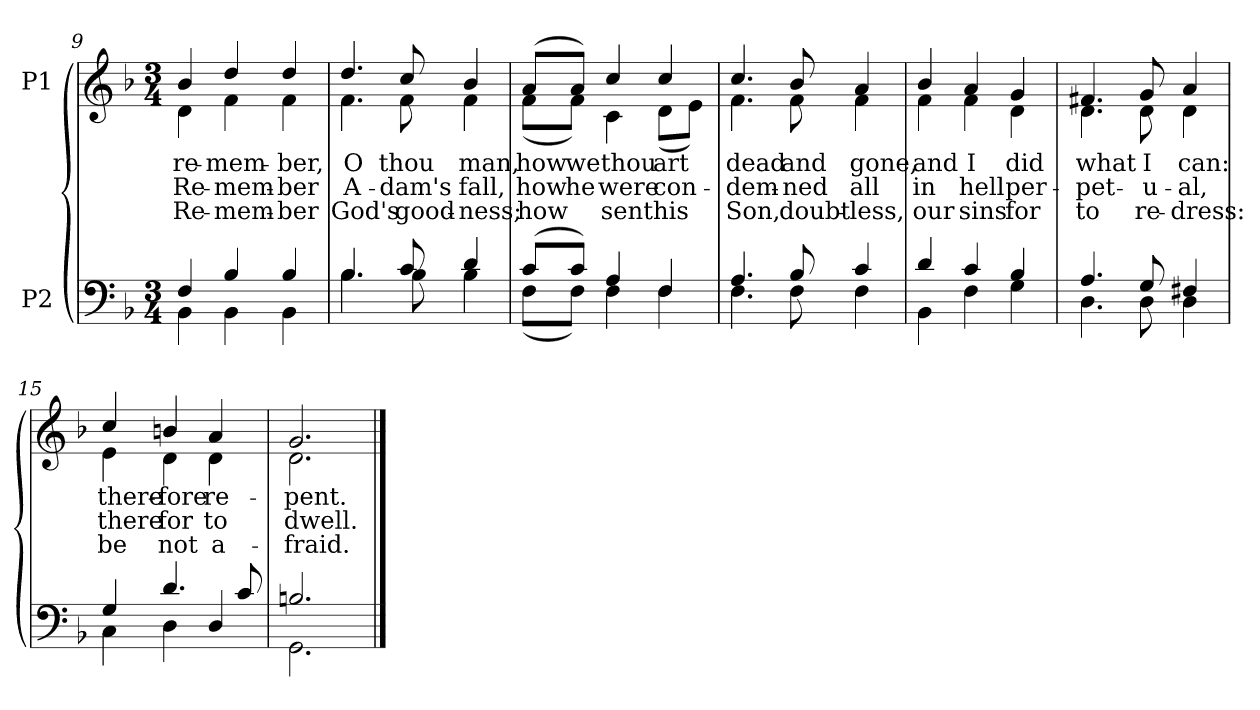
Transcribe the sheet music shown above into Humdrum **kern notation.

**kern	**kern	**text	**text	**text
*part2	*part1	*part1	*part1	*part1
*staff2	*staff1	*staff1	*staff1	*staff1
*I"P2	*I"P1	*	*	*
!!LO:LB:g=z
*clefF4	*clefG2	*	*	*
*k[b-]	*k[b-]	*	*	*
*F:	*F:	*	*	*
*M3/4	*M3/4	*	*	*
=9	=9	=9	=9	=9
*^	*^	*	*	*
!	!	!	!	!LO:LY:b:color=#000000	!LO:LY:b:color=#000000	!LO:LY:b:color=#000000
4Fi/	4BB-i\	4b-i/	4di\	re-	Re-	-Re-
!	!	!	!	!LO:LY:b:color=#000000	!LO:LY:b:color=#000000	!LO:LY:b:color=#000000
4B-i/	4BB-i\	4ddi/	4fi\	-mem-	-mem-	-mem-
!	!	!	!	!LO:LY:b:color=#000000	!LO:LY:b:color=#000000	!LO:LY:b:color=#000000
4B-i/	4BB-i\	4ddi/	4fi\	-ber,	-ber	ber
=10	=10	=10	=10	=10	=10	=10
!	!	!	!	!LO:LY:b:color=#000000	!LO:LY:b:color=#000000	!LO:LY:b:color=#000000
4.B-i/	4.B-i\	4.ddi/	4.fi\	O	A-	-God's
!	!	!	!	!LO:LY:b:color=#000000	!LO:LY:b:color=#000000	!LO:LY:b:color=#000000
8ci/	8B-i\	8cci/	8fi\	thou	dam's	good-
!	!	!	!	!LO:LY:b:color=#000000	!LO:LY:b:color=#000000	!LO:LY:b:color=#000000
4di/	4B-i\	4b-i/	4fi\	man,	-fall,	ness;
=11	=11	=11	=11	=11	=11	=11
!	!	!	!	!LO:LY:b:color=#000000	!LO:LY:b:color=#000000	!LO:LY:b:color=#000000
(8ci/L	(8Fi\L	(8ai/L	(8fi\L	how	how	how
!	!	!	!	!LO:LY:b:color=#000000	!LO:LY:b:color=#000000	!
8ci/J)	8Fi\J)	8ai/J)	8fi\J)	we	he	.
!	!	!	!	!LO:LY:b:color=#000000	!LO:LY:b:color=#000000	!LO:LY:b:color=#000000
4Ai/	4Fi\	4cci/	4ci\	thou	were	sent
!	!	!	!	!LO:LY:b:color=#000000	!LO:LY:b:color=#000000	!LO:LY:b:color=#000000
4Fi/	4Fi\	4cci/	(8di\L	art	con-	-his
.	.	.	8ei\J)	.	.	.
=12	=12	=12	=12	=12	=12	=12
!	!	!	!	!LO:LY:b:color=#000000	!LO:LY:b:color=#000000	!LO:LY:b:color=#000000
4.Ai/	4.Fi\	4.cci/	4.fi\	dead	dem-	-Son,
!	!	!	!	!LO:LY:b:color=#000000	!LO:LY:b:color=#000000	!LO:LY:b:color=#000000
8B-i/	8Fi\	8b-i/	8fi\	and	ned	doubt-
!	!	!	!	!LO:LY:b:color=#000000	!LO:LY:b:color=#000000	!LO:LY:b:color=#000000
4ci/	4Fi\	4ai/	4fi\	gone,	-all	less,
!!LO:LB:g=z	!!
=13	=13	=13	=13	=13	=13	=13
!	!	!	!	!LO:LY:b:color=#000000	!LO:LY:b:color=#000000	!LO:LY:b:color=#000000
4di/	4BB-i\	4b-i/	4fi\	and	in	our
!	!	!	!	!LO:LY:b:color=#000000	!LO:LY:b:color=#000000	!LO:LY:b:color=#000000
4ci/	4Fi\	4ai/	4fi\	I	hell	sins
!	!	!	!	!LO:LY:b:color=#000000	!LO:LY:b:color=#000000	!LO:LY:b:color=#000000
4B-i/	4Gi\	4gi/	4di\	did	per-	-for
=14	=14	=14	=14	=14	=14	=14
!	!	!	!	!LO:LY:b:color=#000000	!LO:LY:b:color=#000000	!LO:LY:b:color=#000000
4.Ai/	4.Di\	4.f#Xi/	4.di\	what	pet-	-to
!	!	!	!	!LO:LY:b:color=#000000	!LO:LY:b:color=#000000	!LO:LY:b:color=#000000
8Gi/	8Di\	8gi/	8di\	I	u-	-re-
!	!	!	!	!LO:LY:b:color=#000000	!LO:LY:b:color=#000000	!LO:LY:b:color=#000000
4F#Xi/	4Di\	4ai/	4di\	can:	-al,	dress:
=15	=15	=15	=15	=15	=15	=15
!	!	!	!	!LO:LY:b:color=#000000	!LO:LY:b:color=#000000	!LO:LY:b:color=#000000
4Gi/	4Ci\	4cci/	4ei\	there-	there	be
!	!	!	!	!LO:LY:b:color=#000000	!LO:LY:b:color=#000000	!LO:LY:b:color=#000000
4.di/	4Di\	4bni/	4di\	-fore	for	not
!	!	!	!	!LO:LY:b:color=#000000	!LO:LY:b:color=#000000	!LO:LY:b:color=#000000
.	4Di/	4ai/	4di\	re-	to	a-
8ci/	.	.	.	.	.	.
=16	=16	=16	=16	=16	=16	=16
!	!	!	!	!LO:LY:b:color=#000000	!LO:LY:b:color=#000000	!LO:LY:b:color=#000000
2.Bni/	2.GGi\	2.gi/	2.di\	-pent.	-dwell.	fraid.
*v	*v	*	*	*	*	*
*	*v	*v	*	*	*
==	==	==	==	==
*-	*-	*-	*-	*-
